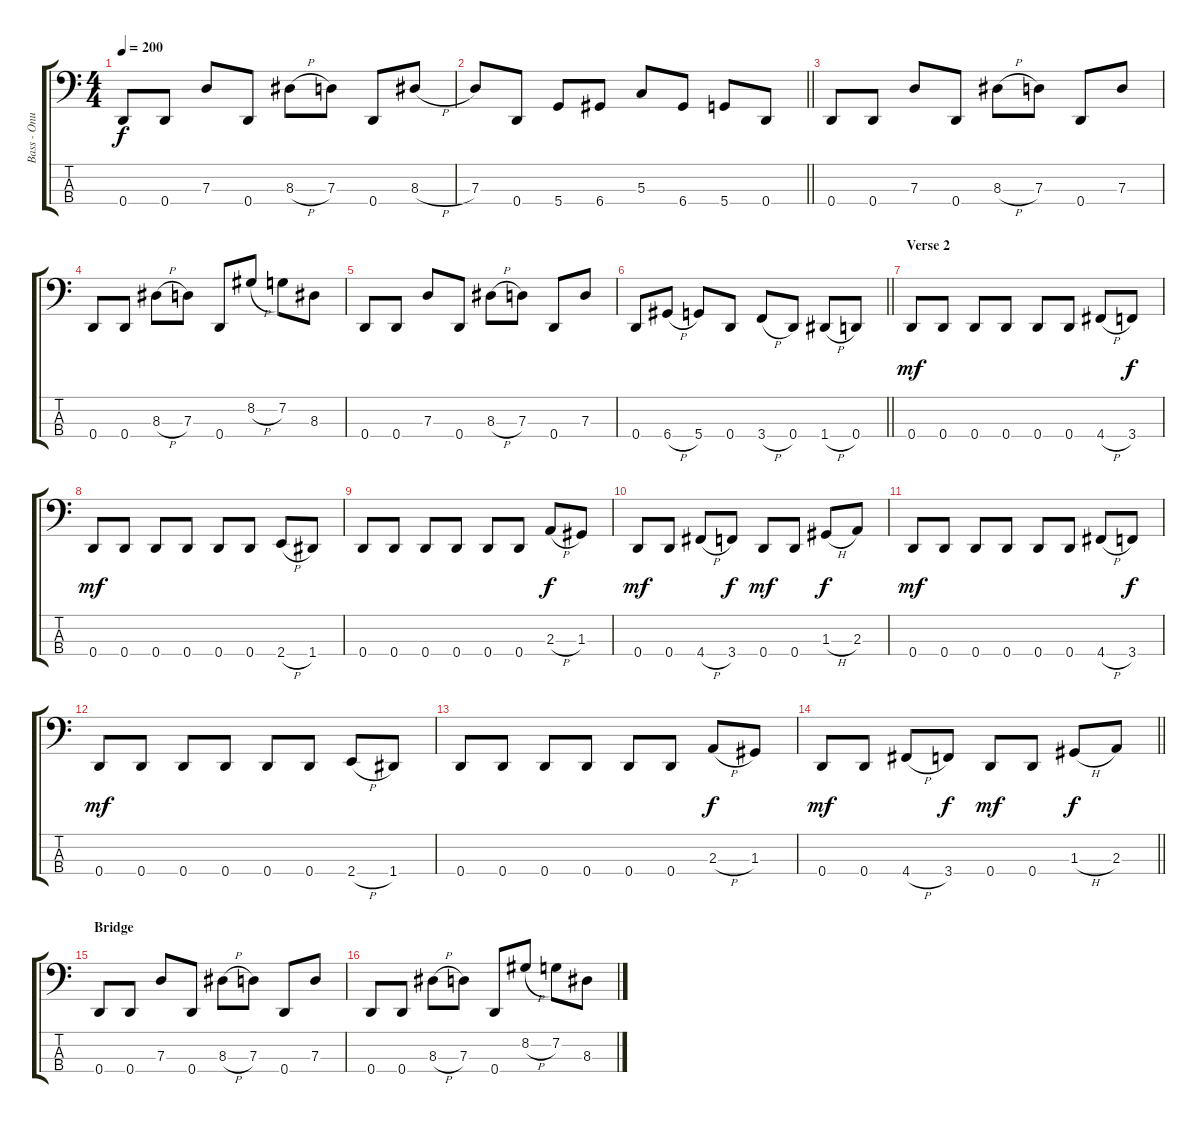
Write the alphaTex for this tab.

\track ("Bass - Onur" "Bass - Onu") {instrument electricbasspick}
\staff {score tabs}
\tuning (F2 C2 G1 D1) {hide}
\ts (4 4)
\tempo 200
\clef f4
\ks c
0.4.8{dy f} 0.4.8 7.3.8 0.4.8 8.3{h}.8 7.3.8 0.4.8 8.3{h}.8 |
\barLineRight lightlight
7.3.8 0.4.8 5.4.8 6.4.8 5.3.8 6.4.8 5.4.8 0.4.8 |
0.4.8 0.4.8 7.3.8 0.4.8 8.3{h}.8 7.3.8 0.4.8 7.3.8 |
0.4.8 0.4.8 8.3{h}.8 7.3.8 0.4.8 8.2{h}.8 7.2.8 8.3.8 |
0.4.8 0.4.8 7.3.8 0.4.8 8.3{h}.8 7.3.8 0.4.8 7.3.8 |
\barLineRight lightlight
0.4.8 6.4{h}.8 5.4.8 0.4.8 3.4{h}.8 0.4.8 1.4{h}.8 0.4.8 |
\section ("" "Verse 2")
0.4.8{dy mf} 0.4.8 0.4.8 0.4.8 0.4.8 0.4.8 4.4{h}.8 3.4.8{dy f} |
0.4.8{dy mf} 0.4.8 0.4.8 0.4.8 0.4.8 0.4.8 2.4{h}.8 1.4.8 |
0.4.8 0.4.8 0.4.8 0.4.8 0.4.8 0.4.8 2.3{h}.8{dy f} 1.3.8 |
0.4.8{dy mf} 0.4.8 4.4{h}.8 3.4.8{dy f} 0.4.8{dy mf} 0.4.8 1.3{h}.8{dy f} 2.3.8 |
0.4.8{dy mf} 0.4.8 0.4.8 0.4.8 0.4.8 0.4.8 4.4{h}.8 3.4.8{dy f} |
0.4.8{dy mf} 0.4.8 0.4.8 0.4.8 0.4.8 0.4.8 2.4{h}.8 1.4.8 |
0.4.8 0.4.8 0.4.8 0.4.8 0.4.8 0.4.8 2.3{h}.8{dy f} 1.3.8 |
\barLineRight lightlight
0.4.8{dy mf} 0.4.8 4.4{h}.8 3.4.8{dy f} 0.4.8{dy mf} 0.4.8 1.3{h}.8{dy f} 2.3.8 |
\section ("" "Bridge")
0.4.8 0.4.8 7.3.8 0.4.8 8.3{h}.8 7.3.8 0.4.8 7.3.8 |
0.4.8 0.4.8 8.3{h}.8 7.3.8 0.4.8 8.2{h}.8 7.2.8 8.3.8
